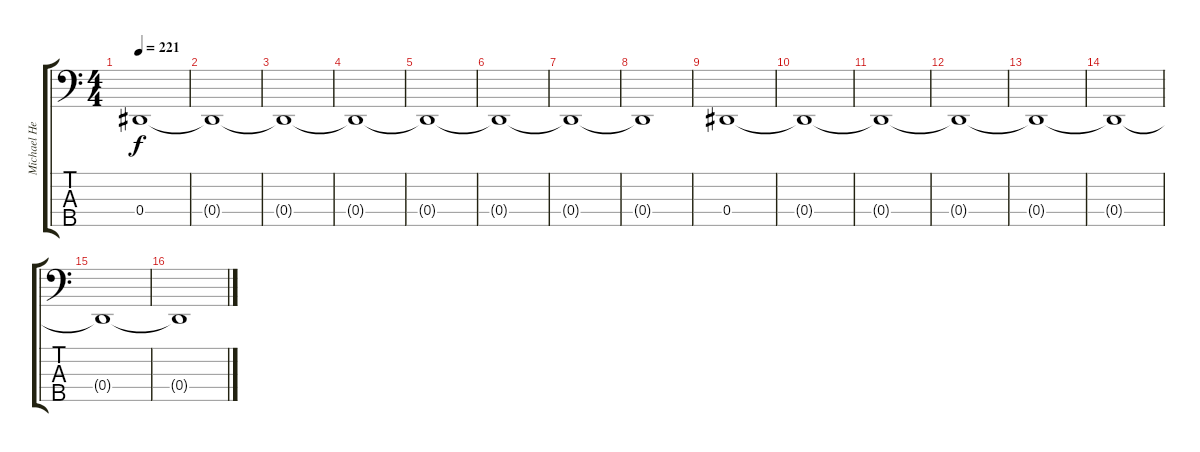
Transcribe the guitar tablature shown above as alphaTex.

\track ("Michael Hedlund" "Michael He") {instrument electricbassfinger}
\staff {score tabs}
\tuning (Gb2 Db2 Ab1 Eb1 Bb0) {hide}
\ts (4 4)
\tempo 221
\clef f4
\ks c
0.4.1{dy f} |
0.4{t}.1 |
0.4{t}.1 |
0.4{t}.1 |
0.4{t}.1 |
0.4{t}.1 |
0.4{t}.1 |
0.4{t}.1 |
0.4.1 |
0.4{t}.1 |
0.4{t}.1 |
0.4{t}.1 |
0.4{t}.1 |
0.4{t}.1 |
0.4{t}.1 |
0.4{t}.1
